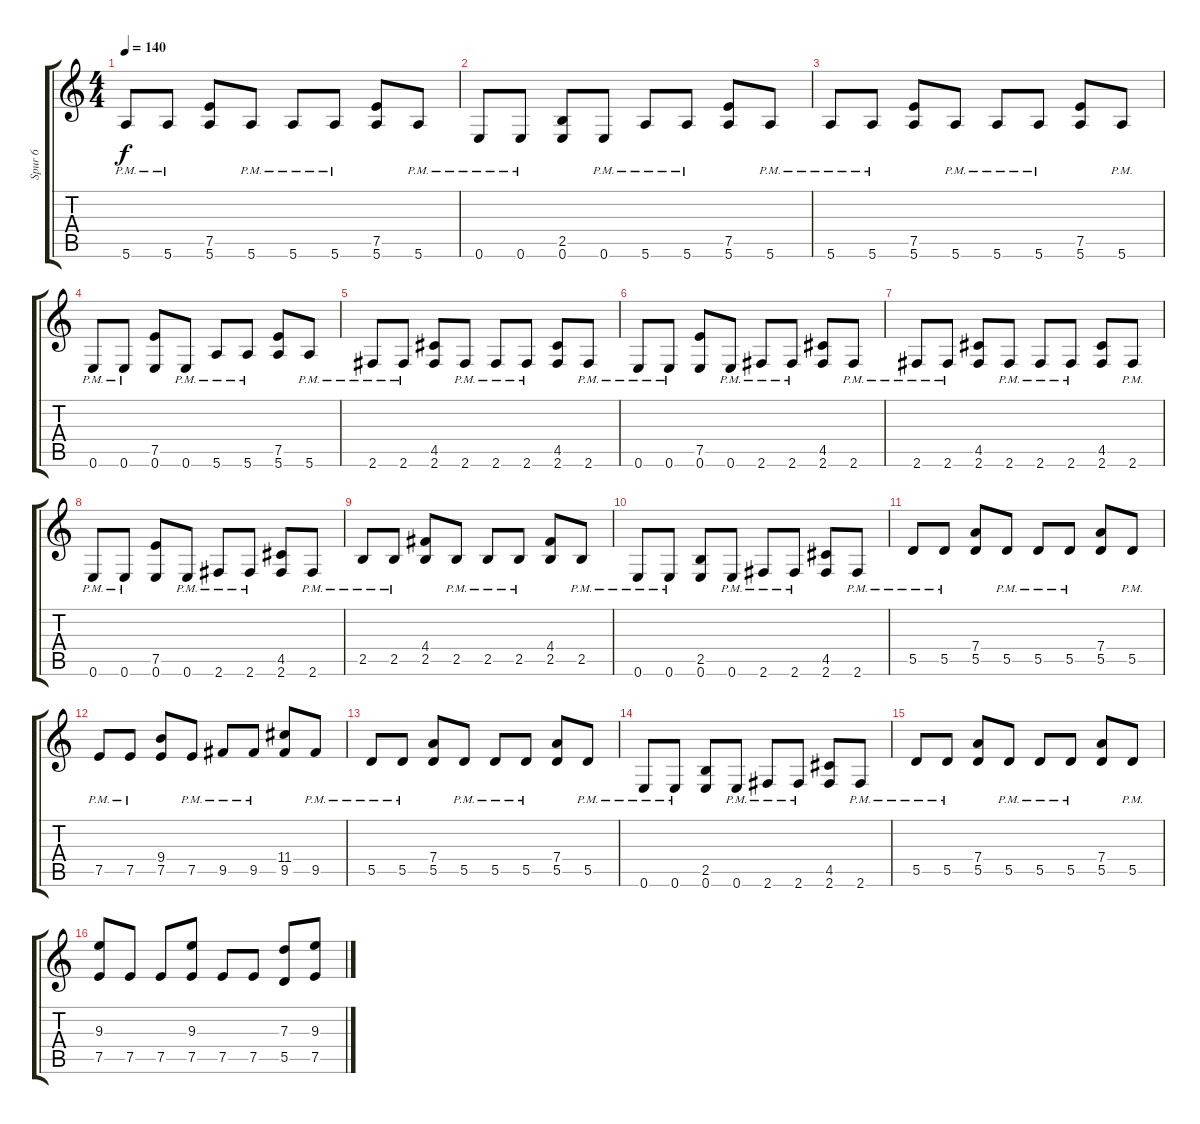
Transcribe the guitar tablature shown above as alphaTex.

\track ("Spur 6" "Spur 6") {instrument distortionguitar}
\staff {score tabs}
\tuning (E4 B3 G3 D3 A2 E2) {hide}
\ts (4 4)
\tempo 140
\clef g2
\ks c
5.6{pm}.8{dy f} 5.6{pm}.8 (7.5 5.6).8 5.6{pm}.8 5.6{pm}.8 5.6{pm}.8 (7.5 5.6).8 5.6{pm}.8 |
0.6{pm}.8 0.6{pm}.8 (2.5 0.6).8 0.6{pm}.8 5.6{pm}.8 5.6{pm}.8 (7.5 5.6).8 5.6{pm}.8 |
5.6{pm}.8 5.6{pm}.8 (7.5 5.6).8 5.6{pm}.8 5.6{pm}.8 5.6{pm}.8 (7.5 5.6).8 5.6{pm}.8 |
0.6{pm}.8 0.6{pm}.8 (7.5 0.6).8 0.6{pm}.8 5.6{pm}.8 5.6{pm}.8 (7.5 5.6).8 5.6{pm}.8 |
2.6{pm}.8 2.6{pm}.8 (4.5 2.6).8 2.6{pm}.8 2.6{pm}.8 2.6{pm}.8 (4.5 2.6).8 2.6{pm}.8 |
0.6{pm}.8 0.6{pm}.8 (7.5 0.6).8 0.6{pm}.8 2.6{pm}.8 2.6{pm}.8 (4.5 2.6).8 2.6{pm}.8 |
2.6{pm}.8 2.6{pm}.8 (4.5 2.6).8 2.6{pm}.8 2.6{pm}.8 2.6{pm}.8 (4.5 2.6).8 2.6{pm}.8 |
0.6{pm}.8 0.6{pm}.8 (7.5 0.6).8 0.6{pm}.8 2.6{pm}.8 2.6{pm}.8 (4.5 2.6).8 2.6{pm}.8 |
2.5{pm}.8 2.5{pm}.8 (4.4 2.5).8 2.5{pm}.8 2.5{pm}.8 2.5{pm}.8 (4.4 2.5).8 2.5{pm}.8 |
0.6{pm}.8 0.6{pm}.8 (2.5 0.6).8 0.6{pm}.8 2.6{pm}.8 2.6{pm}.8 (4.5 2.6).8 2.6{pm}.8 |
5.5{pm}.8 5.5{pm}.8 (7.4 5.5).8 5.5{pm}.8 5.5{pm}.8 5.5{pm}.8 (7.4 5.5).8 5.5{pm}.8 |
7.5{pm}.8 7.5{pm}.8 (9.4 7.5).8 7.5{pm}.8 9.5{pm}.8 9.5{pm}.8 (11.4 9.5).8 9.5{pm}.8 |
5.5{pm}.8 5.5{pm}.8 (7.4 5.5).8 5.5{pm}.8 5.5{pm}.8 5.5{pm}.8 (7.4 5.5).8 5.5{pm}.8 |
0.6{pm}.8 0.6{pm}.8 (2.5 0.6).8 0.6{pm}.8 2.6{pm}.8 2.6{pm}.8 (4.5 2.6).8 2.6{pm}.8 |
5.5{pm}.8 5.5{pm}.8 (7.4 5.5).8 5.5{pm}.8 5.5{pm}.8 5.5{pm}.8 (7.4 5.5).8 5.5{pm}.8 |
(9.3 7.5).8 7.5.8 7.5.8 (9.3 7.5).8 7.5.8 7.5.8 (7.3 5.5).8 (9.3 7.5).8
